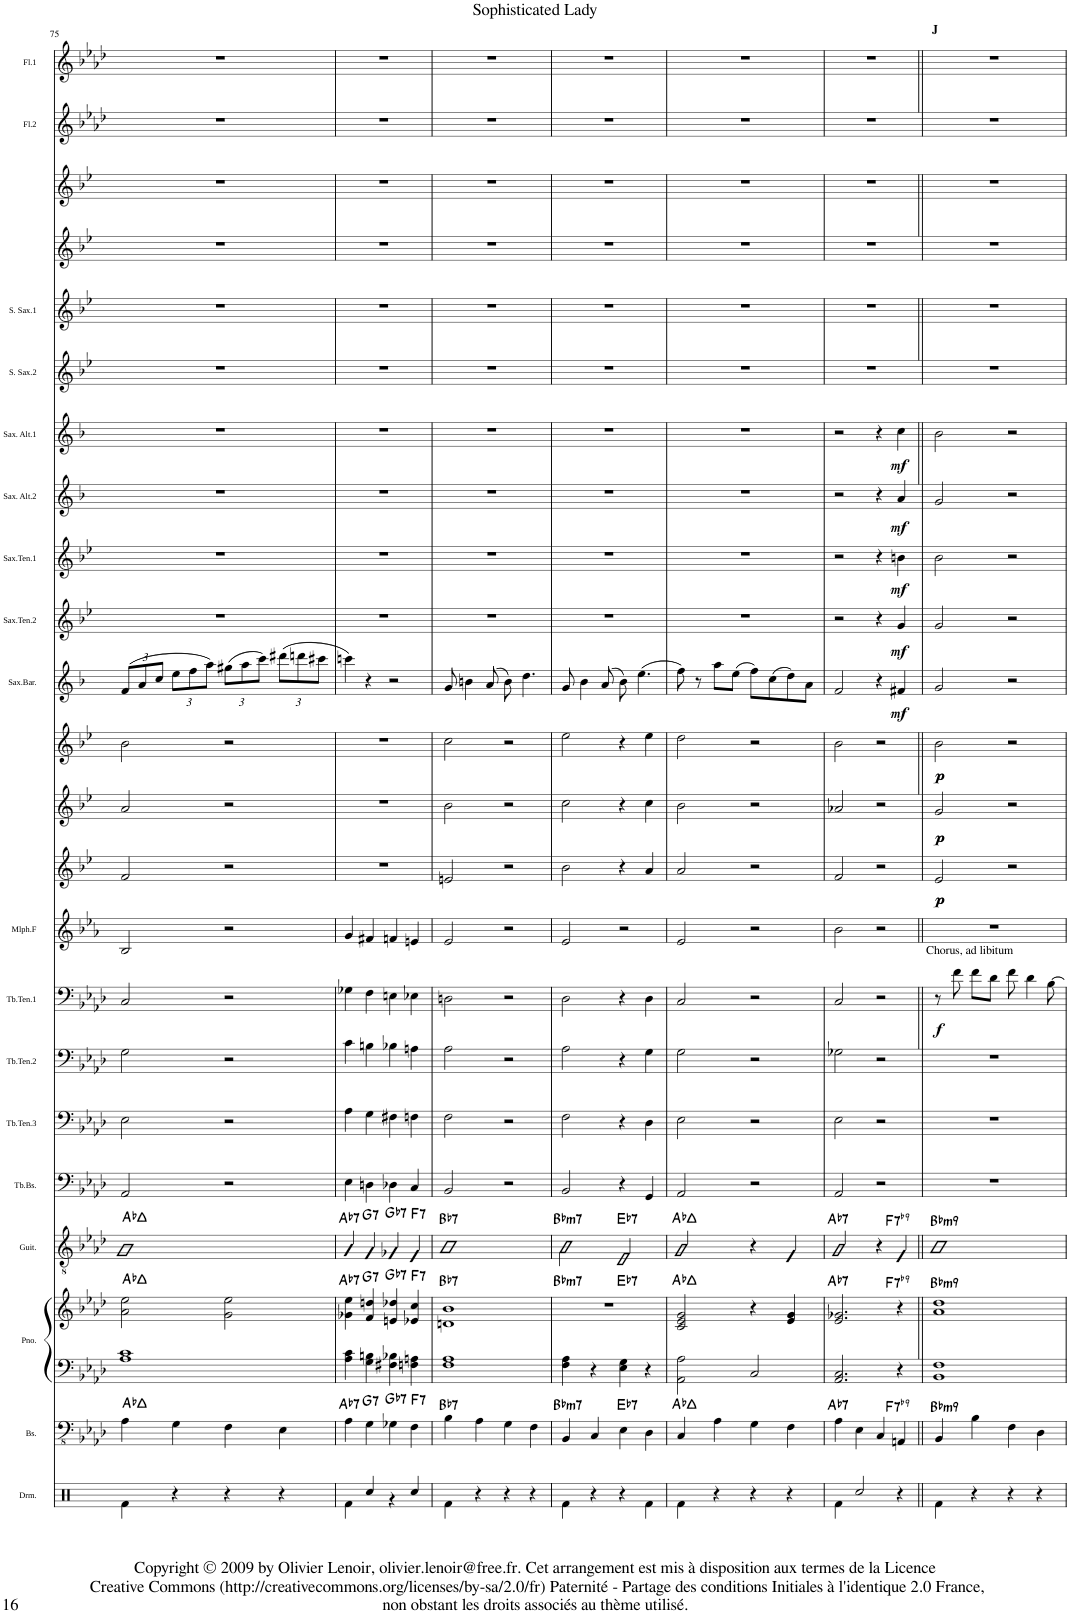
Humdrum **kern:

**kern	**kern	**harte	**kern	**kern	**harte	**kern	**harte	**kern	**kern	**kern	**kern	**dynam	**kern	**kern	**dynam	**kern	**dynam	**kern	**dynam	**kern	**dynam	**kern	**dynam	**kern	**dynam	**kern	**dynam	**kern	**dynam	**kern	**kern	**kern	**kern	**kern	**kern
*part23	*part22	*part22	*part21	*part21	*part21	*part20	*part20	*part19	*part18	*part17	*part16	*part16	*part15	*part14	*part14	*part13	*part13	*part12	*part12	*part11	*part11	*part10	*part10	*part9	*part9	*part8	*part8	*part7	*part7	*part6	*part5	*part4	*part3	*part2	*part1
*staff24	*staff23	*	*staff22	*staff21	*	*staff20	*	*staff19	*staff18	*staff17	*staff16	*staff16	*staff15	*staff14	*staff14	*staff13	*staff13	*staff12	*staff12	*staff11	*staff11	*staff10	*staff10	*staff9	*staff9	*staff8	*staff8	*staff7	*staff7	*staff6	*staff5	*staff4	*staff3	*staff2	*staff1
*I"Drums	*I"Bass	*	*I"Piano	*	*	*I"Guitar	*	*I"Trombone Basse	*I"Trombone Tenor 3	*I"Trombone Tenor 2	*I"Trombone Tenor 1	*	*I"Mellophone F	*I"Trumpet_Bb_3	*	*I"Trumpet_Bb_2	*	*I"Trumpet_Bb_1	*	*I"Saxophone Baryton	*	*I"Saxophone Ténor 2	*	*I"Saxophone Ténor 1	*	*I"Saxophone Alto 2	*	*I"Saxophone Alto 1	*	*I"Saxophone Soprano 2	*I"Saxophone Soprano 1	*I"Clarinette_Bb_2	*I"Clarinette_Bb_1	*I"Flûte 2	*I"Flûte 1
*I'Drm.	*I'Bs.	*	*I'Pno.	*	*	*I'Guit.	*	*I'Tb.Bs.	*I'Tb.Ten.3	*I'Tb.Ten.2	*I'Tb.Ten.1	*	*I'Mlph.F	*I'Tpt	*	*I'Tpt	*	*I'Tpt	*	*I'Sax.Bar.	*	*	*	*	*	*I'Sax. Alt.2	*	*I'Sax. Alt.1	*	*	*	*I'Cl	*I'Cl	*I'Fl.2	*I'Fl.1
!!LO:PB:g=z
*clefX	*clefFv4	*	*clefF4	*clefG2	*	*clefGv2	*	*clefF4	*clefF4	*clefF4	*clefF4	*	*clefG2	*clefG2	*	*clefG2	*	*clefG2	*	*clefG2	*	*clefG2	*	*clefG2	*	*clefG2	*	*clefG2	*	*clefG2	*clefG2	*clefG2	*clefG2	*clefG2	*clefG2
*	*	*	*	*	*	*	*	*	*	*	*	*	*Trd4c7	*Trd1c2	*	*Trd1c2	*	*Trd1c2	*	*Trd12c21	*	*Trd8c14	*	*Trd8c14	*	*Trd5c9	*	*Trd5c9	*	*Trd1c2	*Trd1c2	*Trd1c2	*Trd1c2	*	*
*k[]	*k[b-e-a-d-]	*	*k[b-e-a-d-]	*k[b-e-a-d-]	*	*k[b-e-a-d-]	*	*k[b-e-a-d-]	*k[b-e-a-d-]	*k[b-e-a-d-]	*k[b-e-a-d-]	*	*k[b-e-a-]	*k[b-e-]	*	*k[b-e-]	*	*k[b-e-]	*	*k[b-]	*	*k[b-e-]	*	*k[b-e-]	*	*k[b-]	*	*k[b-]	*	*k[b-e-]	*k[b-e-]	*k[b-e-]	*k[b-e-]	*k[b-e-a-d-]	*k[b-e-a-d-]
*M4/4	*M4/4	*	*M4/4	*M4/4	*	*M4/4	*	*M4/4	*M4/4	*M4/4	*M4/4	*	*M4/4	*M4/4	*	*M4/4	*	*M4/4	*	*M4/4	*	*M4/4	*	*M4/4	*	*M4/4	*	*M4/4	*	*M4/4	*M4/4	*M4/4	*M4/4	*M4/4	*M4/4
=75	=75	=75	=75	=75	=75	=75	=75	=75	=75	=75	=75	=75	=75	=75	=75	=75	=75	=75	=75	=75	=75	=75	=75	=75	=75	=75	=75	=75	=75	=75	=75	=75	=75	=75	=75
*^	*	*	*	*	*	*	*	*	*	*	*	*	*	*	*	*	*	*	*	*	*	*	*	*	*	*	*	*	*	*	*	*	*	*	*
*	*	*	*	*	*	*	*	*	*	*	*	*	*	*	*	*	*	*	*	*	*Xbrackettup	*	*	*	*	*	*	*	*	*	*	*	*	*	*	*
4ryy	4Rf\	4AA-\	Ab:maj	1A- 1c	2a-\ 2ee-\	Ab:maj	1A-	Ab:maj	2AA-/	2E-\	2G\	2C/	.	2B-/	2f/	.	2a/	.	2b-\	.	(12f/L	.	1r	.	1r	.	1r	.	1r	.	1r	1r	1r	1r	1r	1r
.	.	.	.	.	.	.	.	.	.	.	.	.	.	.	.	.	.	.	.	.	12a/	.	.	.	.	.	.	.	.	.	.	.	.	.	.	.
.	.	.	.	.	.	.	.	.	.	.	.	.	.	.	.	.	.	.	.	.	12cc/J	.	.	.	.	.	.	.	.	.	.	.	.	.	.	.
4r	2.ryy	4GG\	.	.	.	.	.	.	.	.	.	.	.	.	.	.	.	.	.	.	12ee\L	.	.	.	.	.	.	.	.	.	.	.	.	.	.	.
.	.	.	.	.	.	.	.	.	.	.	.	.	.	.	.	.	.	.	.	.	12ff\	.	.	.	.	.	.	.	.	.	.	.	.	.	.	.
.	.	.	.	.	.	.	.	.	.	.	.	.	.	.	.	.	.	.	.	.	12aa\J)	.	.	.	.	.	.	.	.	.	.	.	.	.	.	.
4r	.	4FF\	.	.	2g\ 2ee-\	.	.	.	2r	2r	2r	2r	.	2r	2r	.	2r	.	2r	.	(12gg#X\L	.	.	.	.	.	.	.	.	.	.	.	.	.	.	.
.	.	.	.	.	.	.	.	.	.	.	.	.	.	.	.	.	.	.	.	.	12aa\	.	.	.	.	.	.	.	.	.	.	.	.	.	.	.
.	.	.	.	.	.	.	.	.	.	.	.	.	.	.	.	.	.	.	.	.	12ccc\J)	.	.	.	.	.	.	.	.	.	.	.	.	.	.	.
4r	.	4EE-\	.	.	.	.	.	.	.	.	.	.	.	.	.	.	.	.	.	.	(12ddd#X\L	.	.	.	.	.	.	.	.	.	.	.	.	.	.	.
.	.	.	.	.	.	.	.	.	.	.	.	.	.	.	.	.	.	.	.	.	12dddn\	.	.	.	.	.	.	.	.	.	.	.	.	.	.	.
.	.	.	.	.	.	.	.	.	.	.	.	.	.	.	.	.	.	.	.	.	12ccc#X\J	.	.	.	.	.	.	.	.	.	.	.	.	.	.	.
=76	=76	=76	=76	=76	=76	=76	=76	=76	=76	=76	=76	=76	=76	=76	=76	=76	=76	=76	=76	=76	=76	=76	=76	=76	=76	=76	=76	=76	=76	=76	=76	=76	=76	=76	=76	=76
*	*^	*	*	*	*	*	*	*	*	*	*	*	*	*	*	*	*	*	*	*	*	*	*	*	*	*	*	*	*	*	*	*	*	*	*	*
!	!	!	!	!LO:H:kt=7	!	!	!LO:H:kt=7	!	!LO:H:kt=7	!	!	!	!	!	!	!	!	!	!	!	!	!	!	!	!	!	!	!	!	!	!	!	!	!	!	!	!
4ryy	4ryy	4Rf\	4AA-\	Ab:7	4A-\ 4c\	4g-X\ 4ee-\	Ab:7	4A-/	Ab:7	4E-\	4A-\	4c\	4G-X\	.	4g/	1r	.	1r	.	1r	.	4cccn\)	.	1r	.	1r	.	1r	.	1r	.	1r	1r	1r	1r	1r	1r
!	!	!	!	!LO:H:kt=7	!	!	!LO:H:kt=7	!	!LO:H:kt=7	!	!	!	!	!	!	!	!	!	!	!	!	!	!	!	!	!	!	!	!	!	!	!	!	!	!	!	!
4ryy	4Rcc/	2.ryy	4GG\	G:7	4G\ 4Bn\	4f/ 4ddn/	G:7	4G/	G:7	4Dn\	4G\	4Bn\	4F\	.	4f#X/	.	.	.	.	.	.	4r	.	.	.	.	.	.	.	.	.	.	.	.	.	.	.
!	!	!	!	!LO:H:kt=7	!	!	!LO:H:kt=7	!	!LO:H:kt=7	!	!	!	!	!	!	!	!	!	!	!	!	!	!	!	!	!	!	!	!	!	!	!	!	!	!	!	!
4ryy	4r	.	4GG-X\	Gb:7	4F#X\ 4B-X\	4en/ 4dd-X/	Gb:7	4G-X/	Gb:7	4D-X\	4F#X\	4B-X\	4En\	.	4fn/	.	.	.	.	.	.	2r	.	.	.	.	.	.	.	.	.	.	.	.	.	.	.
!	!	!	!	!LO:H:kt=7	!	!	!LO:H:kt=7	!	!LO:H:kt=7	!	!	!	!	!	!	!	!	!	!	!	!	!	!	!	!	!	!	!	!	!	!	!	!	!	!	!	!
4ryy	4Rcc/	.	4FF\	F:7	4Fn\ 4An\	4e-X/ 4cc/	F:7	4F/	F:7	4C/	4Fn\	4An\	4E-X\	.	4en/	.	.	.	.	.	.	.	.	.	.	.	.	.	.	.	.	.	.	.	.	.	.
*	*v	*v	*	*	*	*	*	*	*	*	*	*	*	*	*	*	*	*	*	*	*	*	*	*	*	*	*	*	*	*	*	*	*	*	*	*	*
=77	=77	=77	=77	=77	=77	=77	=77	=77	=77	=77	=77	=77	=77	=77	=77	=77	=77	=77	=77	=77	=77	=77	=77	=77	=77	=77	=77	=77	=77	=77	=77	=77	=77	=77	=77	=77
!	!	!	!LO:H:kt=7	!	!	!LO:H:kt=7	!	!LO:H:kt=7	!	!	!	!	!	!	!	!	!	!	!	!	!	!	!	!	!	!	!	!	!	!	!	!	!	!	!	!
4ryy	4Rf\	4BB-\	Bb:7	1F 1A-	1dn 1b-	Bb:7	1B-	Bb:7	2BB-/	2F\	2A-\	2Dn\	.	2e-/	2en/	.	2b-\	.	2cc\	.	8g/	.	1r	.	1r	.	1r	.	1r	.	1r	1r	1r	1r	1r	1r
.	.	.	.	.	.	.	.	.	.	.	.	.	.	.	.	.	.	.	.	.	4bn\	.	.	.	.	.	.	.	.	.	.	.	.	.	.	.
4r	2.ryy	4AA-\	.	.	.	.	.	.	.	.	.	.	.	.	.	.	.	.	.	.	.	.	.	.	.	.	.	.	.	.	.	.	.	.	.	.
.	.	.	.	.	.	.	.	.	.	.	.	.	.	.	.	.	.	.	.	.	(8a/	.	.	.	.	.	.	.	.	.	.	.	.	.	.	.
4r	.	4GG\	.	.	.	.	.	.	2r	2r	2r	2r	.	2r	2r	.	2r	.	2r	.	8b\)	.	.	.	.	.	.	.	.	.	.	.	.	.	.	.
.	.	.	.	.	.	.	.	.	.	.	.	.	.	.	.	.	.	.	.	.	4.dd\	.	.	.	.	.	.	.	.	.	.	.	.	.	.	.
4r	.	4FF\	.	.	.	.	.	.	.	.	.	.	.	.	.	.	.	.	.	.	.	.	.	.	.	.	.	.	.	.	.	.	.	.	.	.
=78	=78	=78	=78	=78	=78	=78	=78	=78	=78	=78	=78	=78	=78	=78	=78	=78	=78	=78	=78	=78	=78	=78	=78	=78	=78	=78	=78	=78	=78	=78	=78	=78	=78	=78	=78	=78
*	*^	*	*	*	*	*	*	*	*	*	*	*	*	*	*	*	*	*	*	*	*	*	*	*	*	*	*	*	*	*	*	*	*	*	*	*
!	!	!	!	!LO:H:kt=m7	!	!	!LO:H:kt=m7	!	!LO:H:kt=m7	!	!	!	!	!	!	!	!	!	!	!	!	!	!	!	!	!	!	!	!	!	!	!	!	!	!	!	!
*	*	*	*	*	*	*^	*	*	*	*	*	*	*	*	*	*	*	*	*	*	*	*	*	*	*	*	*	*	*	*	*	*	*	*	*	*	*
4ryy	2.ryy	4Rf\	4BBB-/	Bb:min7	4F\ 4A-\	1r	2ryy	Bb:min7	2B-\	Bb:min7	2BB-/	2F\	2A-\	2D-\	.	2e-/	2b-\	.	2cc\	.	2ee-\	.	8g/	.	1r	.	1r	.	1r	.	1r	.	1r	1r	1r	1r	1r	1r
.	.	.	.	.	.	.	.	.	.	.	.	.	.	.	.	.	.	.	.	.	.	.	4b-\	.	.	.	.	.	.	.	.	.	.	.	.	.	.	.
4r	.	2.ryy	4CC/	.	4r	.	.	.	.	.	.	.	.	.	.	.	.	.	.	.	.	.	.	.	.	.	.	.	.	.	.	.	.	.	.	.	.	.
.	.	.	.	.	.	.	.	.	.	.	.	.	.	.	.	.	.	.	.	.	.	.	(8a/	.	.	.	.	.	.	.	.	.	.	.	.	.	.	.
!	!	!	!	!LO:H:kt=7	!	!	!	!LO:H:kt=7	!	!LO:H:kt=7	!	!	!	!	!	!	!	!	!	!	!	!	!	!	!	!	!	!	!	!	!	!	!	!	!	!	!	!
4r	.	.	4EE-\	Eb:7	4E-\ 4G\	.	2ryy	Eb:7	2E-/	Eb:7	4r	4r	4r	4r	.	2r	4r	.	4r	.	4r	.	8b-\)	.	.	.	.	.	.	.	.	.	.	.	.	.	.	.
.	.	.	.	.	.	.	.	.	.	.	.	.	.	.	.	.	.	.	.	.	.	.	(4.ee\	.	.	.	.	.	.	.	.	.	.	.	.	.	.	.
4ryy	4Rf\	.	4DD-\	.	4r	.	.	.	.	.	4GG/	4D-\	4G\	4D-\	.	.	4a/	.	4cc\	.	4ee-\	.	.	.	.	.	.	.	.	.	.	.	.	.	.	.	.	.
*	*v	*v	*	*	*	*v	*v	*	*	*	*	*	*	*	*	*	*	*	*	*	*	*	*	*	*	*	*	*	*	*	*	*	*	*	*	*	*	*
=79	=79	=79	=79	=79	=79	=79	=79	=79	=79	=79	=79	=79	=79	=79	=79	=79	=79	=79	=79	=79	=79	=79	=79	=79	=79	=79	=79	=79	=79	=79	=79	=79	=79	=79	=79	=79
4ryy	4Rf\	4CC/	Ab:maj	2AA-\ 2A-\	2c/ 2e-/ 2g/	Ab:maj	2A-/	Ab:maj	2AA-/	2E-\	2G\	2C/	.	2e-/	2a/	.	2b-\	.	2dd\	.	8ff\)	.	1r	.	1r	.	1r	.	1r	.	1r	1r	1r	1r	1r	1r
.	.	.	.	.	.	.	.	.	.	.	.	.	.	.	.	.	.	.	.	.	8r	.	.	.	.	.	.	.	.	.	.	.	.	.	.	.
4r	2.ryy	4AA-\	.	.	.	.	.	.	.	.	.	.	.	.	.	.	.	.	.	.	8aa\L	.	.	.	.	.	.	.	.	.	.	.	.	.	.	.
.	.	.	.	.	.	.	.	.	.	.	.	.	.	.	.	.	.	.	.	.	(8ee\J	.	.	.	.	.	.	.	.	.	.	.	.	.	.	.
4r	.	4GG\	.	2C/	4r	.	4r	.	2r	2r	2r	2r	.	2r	2r	.	2r	.	2r	.	8ff\L)	.	.	.	.	.	.	.	.	.	.	.	.	.	.	.
.	.	.	.	.	.	.	.	.	.	.	.	.	.	.	.	.	.	.	.	.	(8cc\	.	.	.	.	.	.	.	.	.	.	.	.	.	.	.
4r	.	4FF\	.	.	4e-/ 4g/	.	4F/	.	.	.	.	.	.	.	.	.	.	.	.	.	8dd\)	.	.	.	.	.	.	.	.	.	.	.	.	.	.	.
.	.	.	.	.	.	.	.	.	.	.	.	.	.	.	.	.	.	.	.	.	8a\J	.	.	.	.	.	.	.	.	.	.	.	.	.	.	.
=80	=80	=80	=80	=80	=80	=80	=80	=80	=80	=80	=80	=80	=80	=80	=80	=80	=80	=80	=80	=80	=80	=80	=80	=80	=80	=80	=80	=80	=80	=80	=80	=80	=80	=80	=80	=80
*	*^	*	*	*	*	*	*	*	*	*	*	*	*	*	*	*	*	*	*	*	*	*	*	*	*	*	*	*	*	*	*	*	*	*	*	*
!	!	!	!	!LO:H:kt=7	!	!	!LO:H:kt=7	!	!LO:H:kt=7	!	!	!	!	!	!	!	!	!	!	!	!	!	!	!	!	!	!	!	!	!	!	!	!	!	!	!	!
4ryy	4Rf\	4ryy	4AA-\	Ab:7	2.AA-/ 2.C/	2.e-/ 2.g-X/	Ab:7	2A-/	Ab:7	2AA-/	2E-\	2G-X\	2C/	.	2b-\	2f/	.	2a-X/	.	2b-\	.	2f/	.	2r	.	2r	.	2r	.	2r	.	1r	1r	1r	1r	1r	1r
2ryy	2.ryy	2Rcc/	4EE-\	.	.	.	.	.	.	.	.	.	.	.	.	.	.	.	.	.	.	.	.	.	.	.	.	.	.	.	.	.	.	.	.	.	.
.	.	.	4CC/	.	.	.	.	4r	.	2r	2r	2r	2r	.	2r	2r	.	2r	.	2r	.	4r	.	4r	.	4r	.	4r	.	4r	.	.	.	.	.	.	.
!	!	!	!	!LO:H:kt=7	!	!	!LO:H:kt=7	!	!LO:H:kt=7	!	!	!	!	!	!	!	!	!	!	!	!	!	!LO:DY:b	!	!LO:DY:b	!	!LO:DY:b	!	!LO:DY:b	!	!LO:DY:b	!	!	!	!	!	!
4r	.	4ryy	4AAAn/	F:7(b9)	4r	4r	F:7(b9)	4F/	F:7(b9)	.	.	.	.	.	.	.	.	.	.	.	.	4f#X/	mf	4g/	mf	4bn\	mf	4a/	mf	4cc\	mf	.	.	.	.	.	.
=81||	=81||	=81||	=81||	=81||	=81||	=81||	=81||	=81||	=81||	=81||	=81||	=81||	=81||	=81||	=81||	=81||	=81||	=81||	=81||	=81||	=81||	=81||	=81||	=81||	=81||	=81||	=81||	=81||	=81||	=81||	=81||	=81||	=81||	=81||	=81||	=81||	=81||
!	!	!	!	!	!	!	!	!	!	!	!	!	!	!	!	!	!	!	!	!	!	!	!	!	!	!	!	!	!	!	!	!	!	!	!	!	!LO:TX:a:B:t=J
!	!	!	!	!	!	!	!	!	!	!	!	!	!LO:TX:a:t=Chorus, ad libitum	!	!	!	!	!	!	!	!	!	!	!	!	!	!	!	!	!	!	!	!	!	!	!	!
!	!	!	!	!	!	!	!	!	!	!	!	!	!	!LO:DY:b	!	!	!LO:DY:b	!	!	!	!	!	!	!	!	!	!	!	!	!	!	!	!	!	!	!	!
!	!	!	!	!	!	!	!	!	!	!	!	!	!	!	!	!	!LO:DY:n=1:b	!	!LO:DY:b	!	!	!	!	!	!	!	!	!	!	!	!	!	!	!	!	!	!
!	!	!	!	!	!	!	!	!	!	!	!	!	!	!	!	!	!	!	!LO:DY:n=1:b	!	!LO:DY:b	!	!	!	!	!	!	!	!	!	!	!	!	!	!	!	!
!	!	!	!	!LO:H:kt=m9	!	!	!LO:H:kt=m9	!	!LO:H:kt=m9	!	!	!	!	!	!	!	!	!	!	!	!LO:DY:n=1:b	!	!	!	!	!	!	!	!	!	!	!	!	!	!	!	!
*	*v	*v	*	*	*	*	*	*	*	*	*	*	*	*	*	*	*	*	*	*	*	*	*	*	*	*	*	*	*	*	*	*	*	*	*	*	*
4ryy	4Rf\	4BBB-/	Bb:min9	1BB- 1F	1a- 1dd-	Bb:min9	1B-	Bb:min9	1r	1r	1r	8r	f	1r	2e-/	p p	2g/	p p	2b-\	p p	2g/	.	2g/	.	2b-\	.	2g/	.	2b-\	.	1r	1r	1r	1r	1r	1r
.	.	.	.	.	.	.	.	.	.	.	.	8f\	.	.	.	.	.	.	.	.	.	.	.	.	.	.	.	.	.	.	.	.	.	.	.	.
4r	2.ryy	4BB-\	.	.	.	.	.	.	.	.	.	8f\L	.	.	.	.	.	.	.	.	.	.	.	.	.	.	.	.	.	.	.	.	.	.	.	.
.	.	.	.	.	.	.	.	.	.	.	.	8d-\J	.	.	.	.	.	.	.	.	.	.	.	.	.	.	.	.	.	.	.	.	.	.	.	.
4r	.	4FF\	.	.	.	.	.	.	.	.	.	8f\	.	.	2r	.	2r	.	2r	.	2r	.	2r	.	2r	.	2r	.	2r	.	.	.	.	.	.	.
.	.	.	.	.	.	.	.	.	.	.	.	4d-\	.	.	.	.	.	.	.	.	.	.	.	.	.	.	.	.	.	.	.	.	.	.	.	.
4r	.	4DD-\	.	.	.	.	.	.	.	.	.	.	.	.	.	.	.	.	.	.	.	.	.	.	.	.	.	.	.	.	.	.	.	.	.	.
.	.	.	.	.	.	.	.	.	.	.	.	[8B-\	.	.	.	.	.	.	.	.	.	.	.	.	.	.	.	.	.	.	.	.	.	.	.	.
*v	*v	*	*	*	*	*	*	*	*	*	*	*	*	*	*	*	*	*	*	*	*	*	*	*	*	*	*	*	*	*	*	*	*	*	*	*
=	=	=	=	=	=	=	=	=	=	=	=	=	=	=	=	=	=	=	=	=	=	=	=	=	=	=	=	=	=	=	=	=	=	=	=
*-	*-	*-	*-	*-	*-	*-	*-	*-	*-	*-	*-	*-	*-	*-	*-	*-	*-	*-	*-	*-	*-	*-	*-	*-	*-	*-	*-	*-	*-	*-	*-	*-	*-	*-	*-
